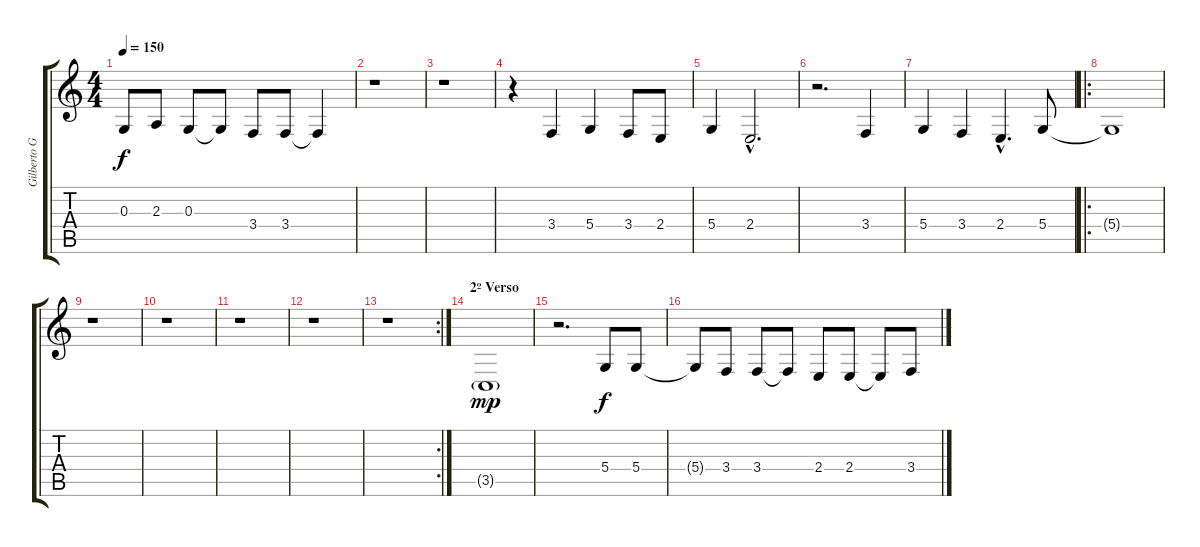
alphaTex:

\track ("Gilberto Gil" "Gilberto G") {instrument synthvoice}
\staff {score tabs}
\tuning (E4 B3 G3 D3 A2 E2) {hide}
\ts (4 4)
\tempo 150
\clef g2
\ks c
0.3{t}.8{dy f} 2.3.8 0.3.8 0.3{t}.8 3.4.8 3.4.8 3.4{t}.4 |
r.1 |
r.1 |
r.4 3.4.4 5.4.4 3.4.8 2.4.8 |
5.4.4 2.4{hac}.2{d} |
r.2{d} 3.4.4 |
5.4.4 3.4.4 2.4{hac}.4{d} 5.4.8 |
\ro
5.4{t}.1 |
r.1 |
r.1 |
r.1 |
r.1 |
\rc 2
r.1 |
\section ("" "2º Verso")
3.5{g}.1{dy mp} |
r.2{d} 5.4.8{dy f} 5.4.8 |
5.4{t}.8 3.4.8 3.4.8 3.4{t}.8 2.4.8 2.4.8 2.4{t}.8 3.4.8
